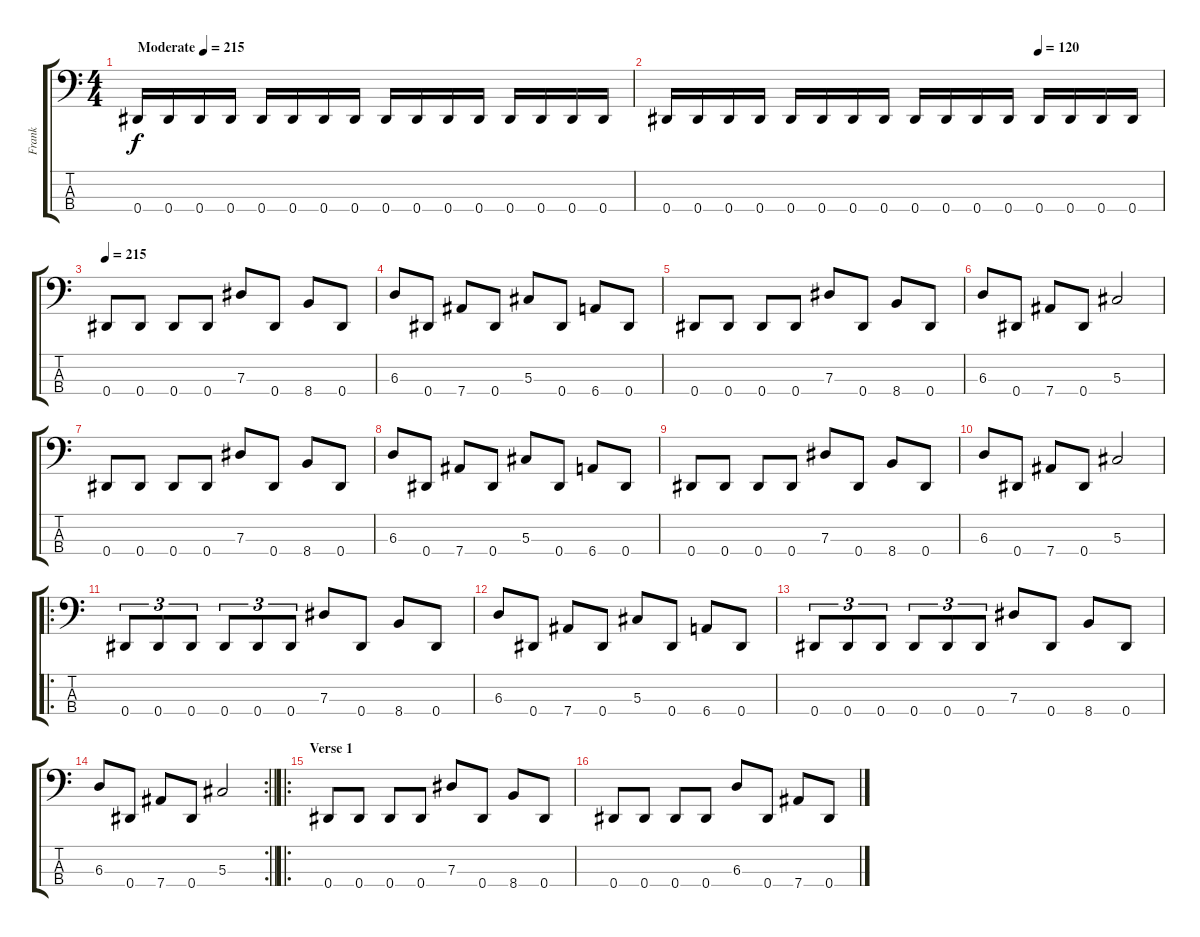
\track ("Frank" "Frank") {instrument electricbasspick}
\staff {score tabs}
\tuning (Gb2 Db2 Ab1 Eb1) {hide}
\ts (4 4)
\tempo (215 "Moderate")
\tempo 155
\tempo (215 "Moderate")
\clef f4
\ks c
0.4.16{dy f instrument electricbasspick} 0.4.16 0.4.16 0.4.16 0.4.16 0.4.16 0.4.16 0.4.16 0.4.16 0.4.16 0.4.16 0.4.16 0.4.16 0.4.16 0.4.16 0.4.16 |
\tempo (120 0.75)
0.4.16 0.4.16 0.4.16 0.4.16 0.4.16 0.4.16 0.4.16 0.4.16 0.4.16 0.4.16 0.4.16 0.4.16 0.4.16 0.4.16 0.4.16 0.4.16 |
\tempo 215
0.4.8 0.4.8 0.4.8 0.4.8 7.3.8 0.4.8 8.4.8 0.4.8 |
6.3.8 0.4.8 7.4.8 0.4.8 5.3.8 0.4.8 6.4.8 0.4.8 |
0.4.8 0.4.8 0.4.8 0.4.8 7.3.8 0.4.8 8.4.8 0.4.8 |
6.3.8 0.4.8 7.4.8 0.4.8 5.3.2 |
0.4.8 0.4.8 0.4.8 0.4.8 7.3.8 0.4.8 8.4.8 0.4.8 |
6.3.8 0.4.8 7.4.8 0.4.8 5.3.8 0.4.8 6.4.8 0.4.8 |
0.4.8 0.4.8 0.4.8 0.4.8 7.3.8 0.4.8 8.4.8 0.4.8 |
6.3.8 0.4.8 7.4.8 0.4.8 5.3.2 |
\ro
0.4.8{tu (3 2)} 0.4.8{tu (3 2)} 0.4.8{tu (3 2)} 0.4.8{tu (3 2)} 0.4.8{tu (3 2)} 0.4.8{tu (3 2)} 7.3.8 0.4.8 8.4.8 0.4.8 |
6.3.8 0.4.8 7.4.8 0.4.8 5.3.8 0.4.8 6.4.8 0.4.8 |
0.4.8{tu (3 2)} 0.4.8{tu (3 2)} 0.4.8{tu (3 2)} 0.4.8{tu (3 2)} 0.4.8{tu (3 2)} 0.4.8{tu (3 2)} 7.3.8 0.4.8 8.4.8 0.4.8 |
\rc 2
\barLineRight lightlight
6.3.8 0.4.8 7.4.8 0.4.8 5.3.2 |
\ro
\section ("" "Verse 1")
0.4.8 0.4.8 0.4.8 0.4.8 7.3.8 0.4.8 8.4.8 0.4.8 |
0.4.8 0.4.8 0.4.8 0.4.8 6.3.8 0.4.8 7.4.8 0.4.8
